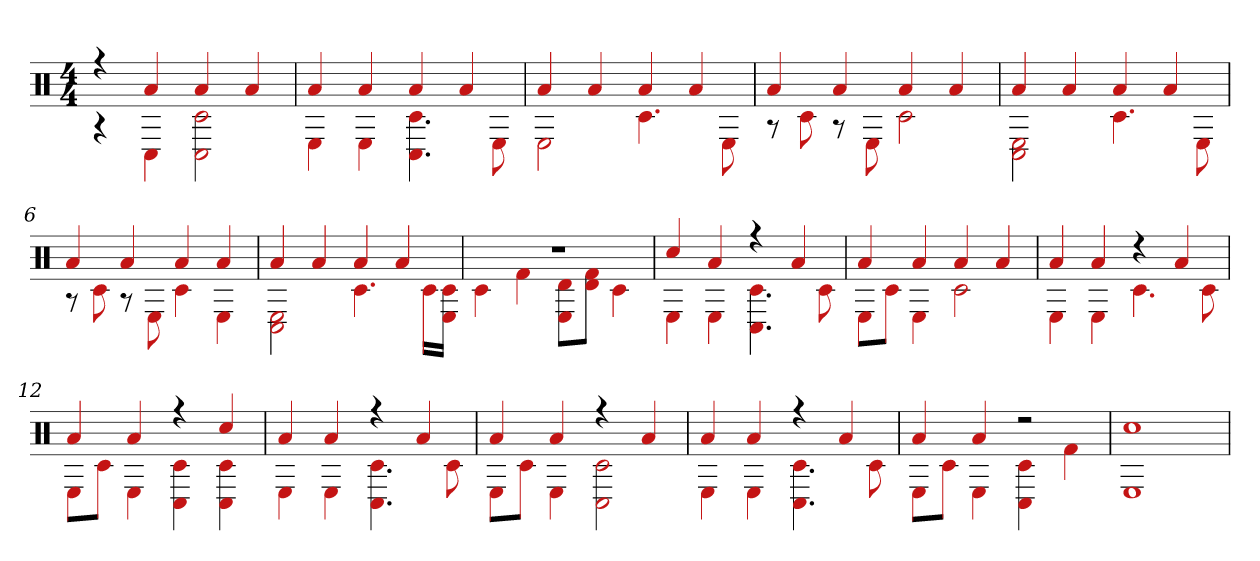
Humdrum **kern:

**kern
*part1
*staff1
*clefX
*k[]
*M4/4
=1
*^
4r	4r
4a	4C#
4a	2C# 2c#
4a	.
=2	=2
4a	4E
4a	4E
4a	4.C# 4.c#
4a	.
.	8E
=3	=3
4a	2E
4a	.
4a	4.c#
4a	.
.	8E
=4	=4
4a	8r
.	8c#
4a	8r
.	8E
4a	2c#
4a	.
=5	=5
4a	2C# 2E
4a	.
4a	4.c#
4a	.
.	8E
=6	=6
4a	8r
.	8c#
4a	8r
.	8E
4a	4c#
4a	4E
=7	=7
4a	2C# 2E
4a	.
4a	4.c#
4a	.
.	16c#LL
.	16c# 16EJJ
=8	=8
1r	4c#
.	4f#
.	8d 8EL
.	8d 8f#J
.	4c#
=9	=9
4cc#	4E
4a	4E
4r	4.C# 4.c#
4a	.
.	8c#
=10	=10
4a	8EL
.	8c#J
4a	4E
4a	2c#
4a	.
=11	=11
4a	4E
4a	4E
4r	4.c#
4a	.
.	8c#
=12	=12
4a	8EL
.	8c#J
4a	4E
4r	4C# 4c#
4cc#	4c# 4C#
=13	=13
4a	4E
4a	4E
4r	4.C# 4.c#
4a	.
.	8c#
=14	=14
4a	8EL
.	8c#J
4a	4E
4r	2C# 2c#
4a	.
=15	=15
4a	4E
4a	4E
4r	4.C# 4.c#
4a	.
.	8c#
=16	=16
4a	8EL
.	8c#J
4a	4E
2r	4C# 4c#
.	4f#
=17	=17
1cc#	1E
*v	*v
=
*-
